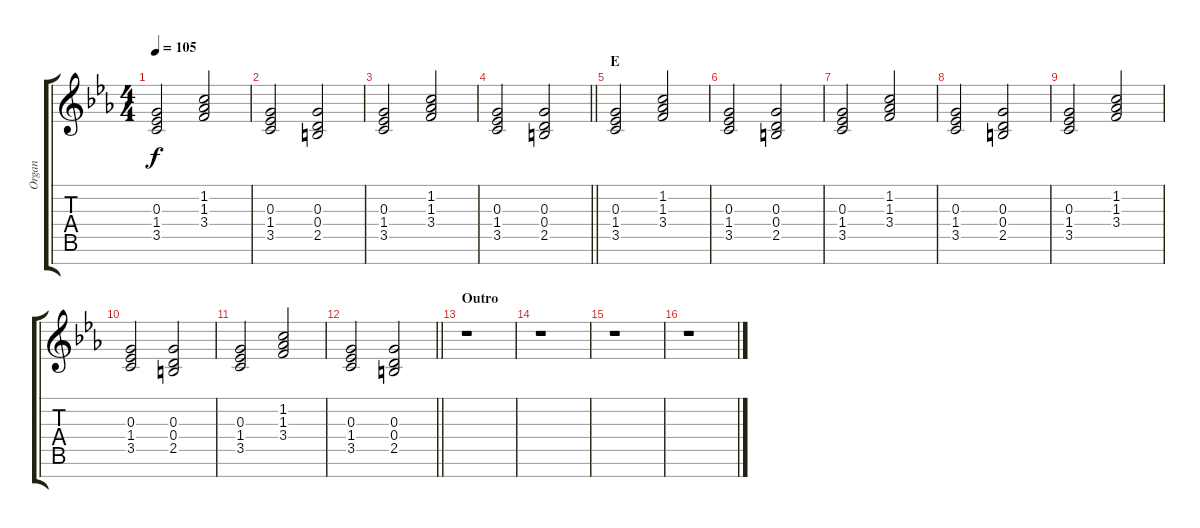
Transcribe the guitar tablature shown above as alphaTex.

\track ("Organ" "Organ") {instrument churchorgan}
\staff {score tabs}
\tuning (E5 B4 G4 D4 A3 E3 B2) {hide}
\ts (4 4)
\tempo 105
\clef g2
\ks eb
(0.3 1.4 3.5).2{dy f} (1.2 1.3 3.4).2 |
(0.3 1.4 3.5).2 (0.3 0.4 2.5).2 |
(0.3 1.4 3.5).2 (1.2 1.3 3.4).2 |
\barLineRight lightlight
(0.3 1.4 3.5).2 (0.3 0.4 2.5).2 |
\section ("" "E")
(0.3 1.4 3.5).2 (1.2 1.3 3.4).2 |
(0.3 1.4 3.5).2 (0.3 0.4 2.5).2 |
(0.3 1.4 3.5).2 (1.2 1.3 3.4).2 |
(0.3 1.4 3.5).2 (0.3 0.4 2.5).2 |
(0.3 1.4 3.5).2 (1.2 1.3 3.4).2 |
(0.3 1.4 3.5).2 (0.3 0.4 2.5).2 |
(0.3 1.4 3.5).2 (1.2 1.3 3.4).2 |
\barLineRight lightlight
(0.3 1.4 3.5).2 (0.3 0.4 2.5).2 |
\section ("" "Outro")
r.1 |
r.1 |
r.1 |
r.1
